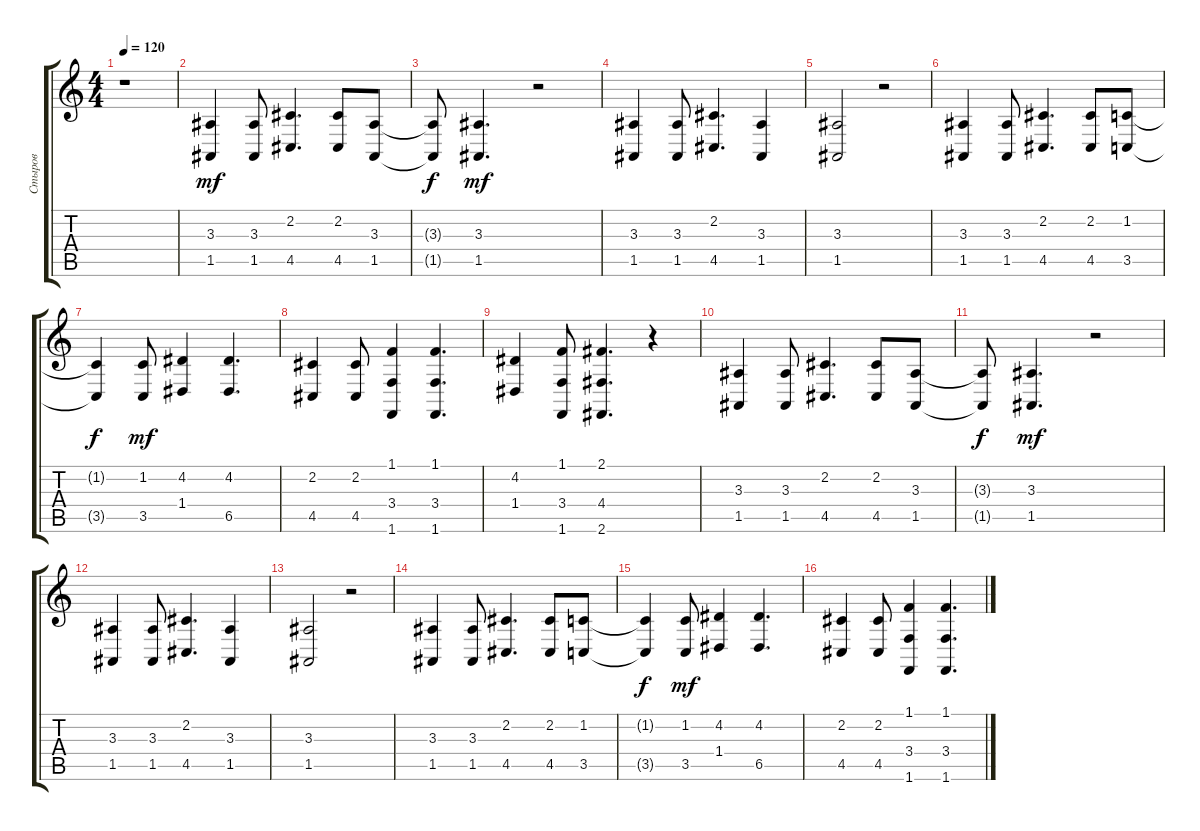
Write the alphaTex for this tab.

\track ("Стыров" "Стыров") {instrument lead6voice}
\staff {score tabs}
\tuning (E4 B3 G3 D3 A2 E2) {hide}
\ts (4 4)
\tempo 120
\clef g2
\ks c
r.1{dy mf} |
(3.3 1.5).4 (3.3 1.5).8 (2.2 4.5).4{d} (2.2 4.5).8 (3.3 1.5).8 |
(3.3{t} 1.5{t}).8{dy f} (3.3 1.5).4{d dy mf} r.2 |
(3.3 1.5).4 (3.3 1.5).8 (2.2 4.5).4{d} (3.3 1.5).4 |
(3.3 1.5).2 r.2 |
(3.3 1.5).4 (3.3 1.5).8 (2.2 4.5).4{d} (2.2 4.5).8 (1.2 3.5).8 |
(1.2{t} 3.5{t}).4{dy f} (1.2 3.5).8{dy mf} (4.2 1.4).4 (4.2 6.5).4{d} |
(2.2 4.5).4 (2.2 4.5).8 (1.1 3.4 1.6).4 (1.1 3.4 1.6).4{d} |
(4.2 1.4).4 (1.1 3.4 1.6).8 (2.1 4.4 2.6).4{d} r.4 |
(3.3 1.5).4 (3.3 1.5).8 (2.2 4.5).4{d} (2.2 4.5).8 (3.3 1.5).8 |
(3.3{t} 1.5{t}).8{dy f} (3.3 1.5).4{d dy mf} r.2 |
(3.3 1.5).4 (3.3 1.5).8 (2.2 4.5).4{d} (3.3 1.5).4 |
(3.3 1.5).2 r.2 |
(3.3 1.5).4 (3.3 1.5).8 (2.2 4.5).4{d} (2.2 4.5).8 (1.2 3.5).8 |
(1.2{t} 3.5{t}).4{dy f} (1.2 3.5).8{dy mf} (4.2 1.4).4 (4.2 6.5).4{d} |
(2.2 4.5).4 (2.2 4.5).8 (1.1 3.4 1.6).4 (1.1 3.4 1.6).4{d}
